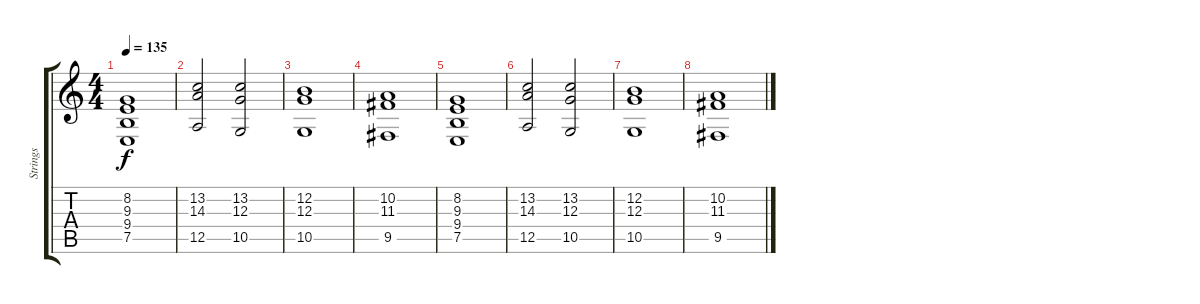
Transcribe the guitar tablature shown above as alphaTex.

\track ("Strings" "Strings") {instrument stringensemble1}
\staff {score tabs}
\tuning (E4 B3 G3 D3 A2 E2) {hide}
\ts (4 4)
\tempo 135
\clef g2
\ks c
(8.2 9.3 9.4 7.5).1{dy f} |
(13.2 14.3 12.5).2 (13.2 12.3 10.5).2 |
(12.2 12.3 10.5).1 |
(10.2 11.3 9.5).1 |
(8.2 9.3 9.4 7.5).1 |
(13.2 14.3 12.5).2 (13.2 12.3 10.5).2 |
(12.2 12.3 10.5).1 |
(10.2 11.3 9.5).1
